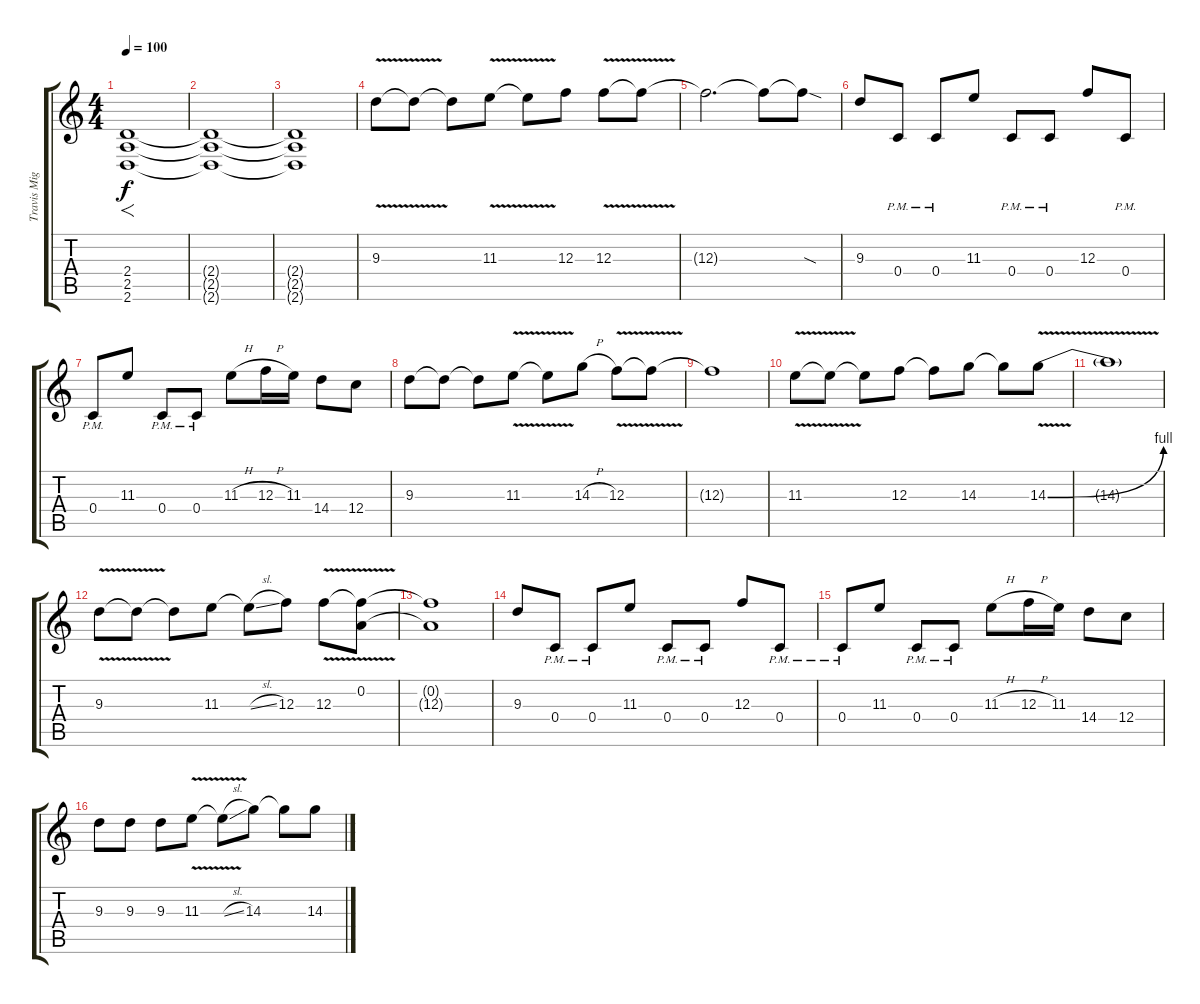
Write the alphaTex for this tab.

\track ("Travis Miguel" "Travis Mig") {instrument distortionguitar}
\staff {score tabs}
\tuning (D4 A3 F3 C3 G2 C2) {hide}
\ts (4 4)
\tempo 100
\tempo 161
\tempo 100
\clef g2
\ks c
(2.4 2.5 2.6).1{f dy f instrument distortionguitar} |
(2.4{t} 2.5{t} 2.6{t}).1 |
(2.4{t} 2.5{t} 2.6{t}).1 |
9.3{v}.8{volume 16} 9.3{t}.8 9.3{t}.8 11.3{v}.8 11.3{t}.8 12.3.8 12.3{v}.8 12.3{t}.8 |
12.3{t}.2{d} 12.3{t}.8 12.3{sod t}.8 |
9.3.8 0.4{pm}.8 0.4{pm}.8 11.3.8 0.4{pm}.8 0.4{pm}.8 12.3.8 0.4{pm}.8 |
0.4{pm}.8 11.3.8 0.4{pm}.8 0.4{pm}.8 11.3{h}.8 12.3{h}.16 11.3.16 14.4.8 12.4.8 |
9.3.8 9.3{t}.8 9.3{t}.8 11.3{v}.8 11.3{t}.8 14.3{h}.8 12.3{v}.8 12.3{t}.8 |
12.3{t}.1 |
11.3{v}.8 11.3{t}.8 11.3{t}.8 12.3.8 12.3{t}.8 14.3.8 14.3{t}.8 14.3{be (bend 0 0 60 4) v}.8 |
14.3{t}.1 |
9.3{v}.8 9.3{t}.8 9.3{t}.8 11.3.8 11.3{sl t}.8 12.3.8 12.3{v}.8 (0.2 12.3{t}).8 |
(0.2{t} 12.3{t}).1 |
9.3.8 0.4{pm}.8 0.4{pm}.8 11.3.8 0.4{pm}.8 0.4{pm}.8 12.3.8 0.4{pm}.8 |
0.4{pm}.8 11.3.8 0.4{pm}.8 0.4{pm}.8 11.3{h}.8 12.3{h}.16 11.3.16 14.4.8 12.4.8 |
9.3.8 9.3.8 9.3.8 11.3{v}.8 11.3{sl t}.8 14.3.8 14.3{t}.8 14.3.8
